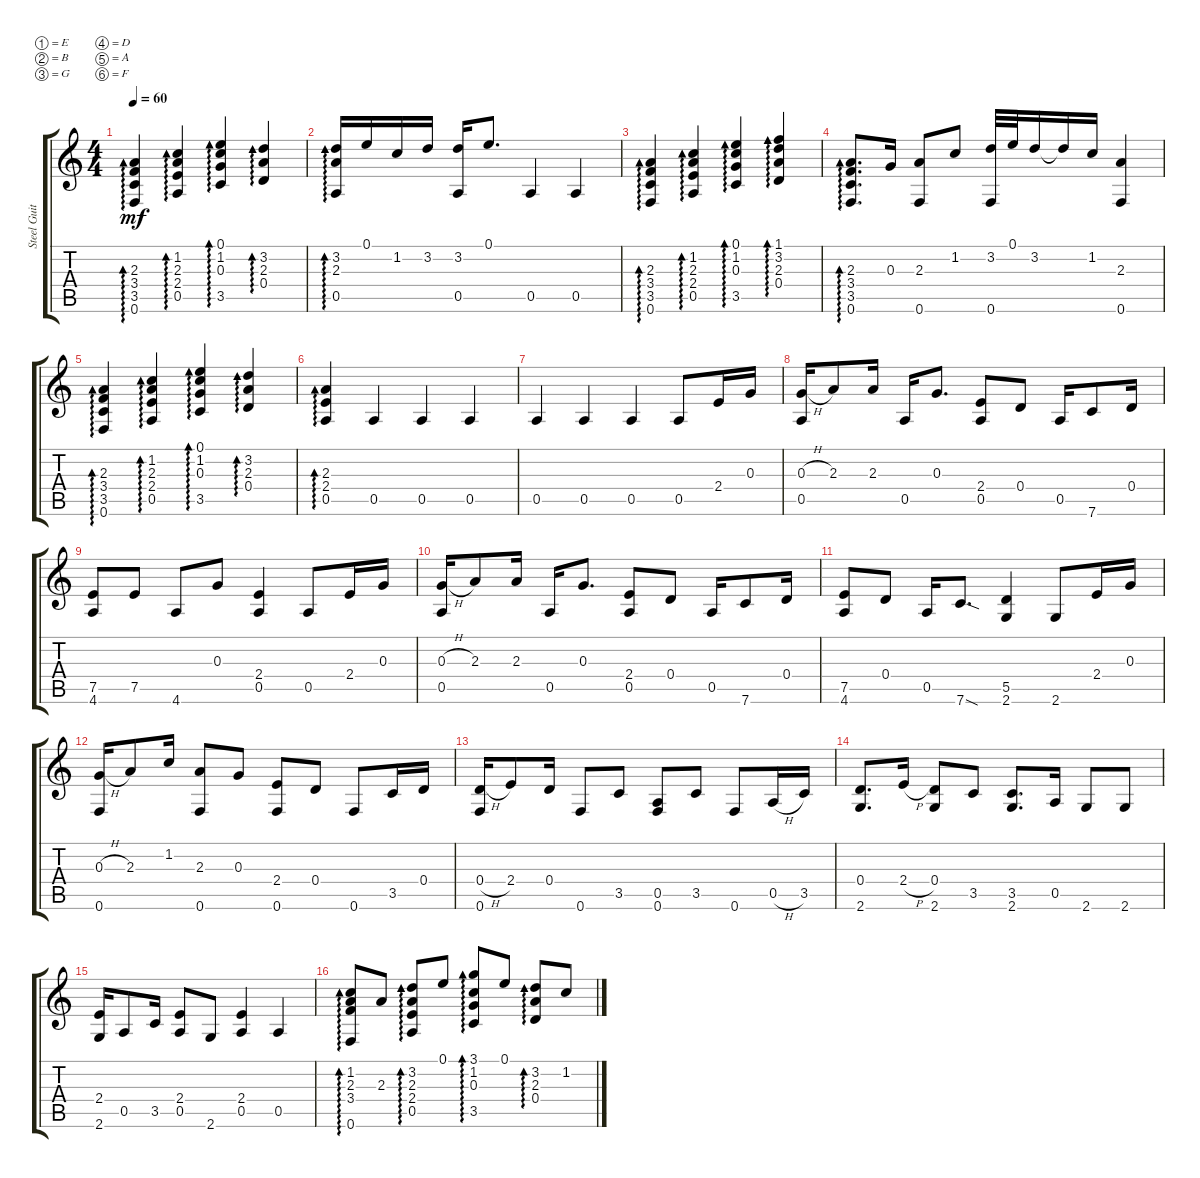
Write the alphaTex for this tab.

\defaultSystemsLayout 4
\bracketExtendMode groupsimilarinstruments
\otherSystemsTrackNameOrientation horizontal
\track ("Steel Guitar" "Steel Guit") {instrument acousticguitarsteel}
\staff {score tabs}
\tuning (E4 B3 G3 D3 A2 F2)
\ts (4 4)
\tempo 60
\clef g2
\ks c
(0.6 3.5 3.4 2.3).4{ad 0 dy mf beam Up} (0.5 2.4 2.3 1.2).4{ad 0 beam Up} (0.3 1.2 0.1 3.5).4{ad 0 beam Up} (0.4 2.3 3.2).4{ad 0 beam Up} |
(3.2 2.3 0.5).16{ad 0 beam Up} 0.1.16{beam Up} 1.2.16{beam Up} 3.2.16{beam Up} (3.2 0.5).16{beam Up} 0.1.8{d beam Up} 0.5.4{beam Up} 0.5.4{beam Up} |
(0.6 3.5 3.4 2.3).4{ad 0 beam Up} (0.5 2.4 2.3 1.2).4{ad 0 beam Up} (0.3 1.2 0.1 3.5).4{ad 0 beam Up} (0.4 2.3 3.2 1.1).4{ad 0 beam Up} |
(0.6 3.5 3.4 2.3).8{d ad 0 beam Up} 0.3.16{beam Up} (2.3 0.6).8{beam Up} 1.2.8{beam Up} (3.2 0.6).32{beam Up} 0.1.32{beam Up} 3.2.16{beam Up} 3.2{t}.16{beam Up} 1.2.16{beam Up} (2.3 0.6).4{beam Up} |
(0.6 3.5 3.4 2.3).4{ad 0 beam Up} (0.5 2.4 2.3 1.2).4{ad 0 beam Up} (0.3 1.2 0.1 3.5).4{ad 0 beam Up} (0.4 2.3 3.2).4{ad 0 beam Up} |
(0.5 2.4 2.3).4{ad 0 beam Up} 0.5.4{beam Up} 0.5.4{beam Up} 0.5.4{beam Up} |
0.5.4{beam Up} 0.5.4{beam Up} 0.5.4{beam Up} 0.5.8{beam Up} 2.4.16{beam Up} 0.3.16{beam Up} |
(0.5 0.3{h}).16{beam Up} 2.3.8{beam Up} 2.3.16{beam Up} 0.5.16{beam Up} 0.3.8{d beam Up} (0.5 2.4).8{beam Up} 0.4.8{beam Up} 0.5.16{beam Up} 7.6.8{beam Up} 0.4.16{beam Up} |
(7.5 4.6).8{beam Up} 7.5.8{beam Up} 4.6.8{beam Up} 0.3.8{beam Up} (2.4 0.5).4{beam Up} 0.5.8{beam Up} 2.4.16{beam Up} 0.3.16{beam Up} |
(0.5 0.3{h}).16{beam Up} 2.3.8{beam Up} 2.3.16{beam Up} 0.5.16{beam Up} 0.3.8{d beam Up} (0.5 2.4).8{beam Up} 0.4.8{beam Up} 0.5.16{beam Up} 7.6.8{beam Up} 0.4.16{beam Up} |
(4.6 7.5).8{beam Up} 0.4.8{beam Up} 0.5.16{beam Up} 7.6{sod}.8{d beam Up} (2.6 5.5).4{beam Up} 2.6.8{beam Up} 2.4.16{beam Up} 0.3.16{beam Up} |
(0.3{h} 0.6).16{beam Up} 2.3.8{beam Up} 1.2.16{beam Up} (2.3 0.6).8{beam Up} 0.3.8{beam Up} (2.4 0.6).8{beam Up} 0.4.8{beam Up} 0.6.8{beam Up} 3.5.16{beam Up} 0.4.16{beam Up} |
(0.4{h} 0.6).16{beam Up} 2.4.8{beam Up} 0.4.16{beam Up} 0.6.8{beam Up} 3.5.8{beam Up} (0.5 0.6).8{beam Up} 3.5.8{beam Up} 0.6.8{beam Up} 0.5{h}.16{beam Up} 3.5.16{beam Up} |
(2.6 0.4).8{d beam Up} 2.4{h}.16{beam Up} (0.4 2.6).8{beam Up} 3.5.8{beam Up} (3.5 2.6).8{d beam Up} 0.5.16{beam Up} 2.6.8{beam Up} 2.6.8{beam Up} |
(2.6 2.4).16{beam Up} 0.5.8{beam Up} 3.5.16{beam Up} (0.5 2.4).8{beam Up} 2.6.8{beam Up} (0.5 2.4).4{beam Up} 0.5.4{beam Up} |
(0.6 3.4 2.3 1.2).8{ad 0 beam Up} 2.3.8{beam Up} (2.3 3.2 2.4 0.5).8{ad 0 beam Up} 0.1.8{beam Up} (3.1 1.2 0.3 3.5).8{ad 0 beam Up} 0.1.8{beam Up} (3.2 2.3 0.4).8{ad 0 beam Up} 1.2.8{beam Up}
